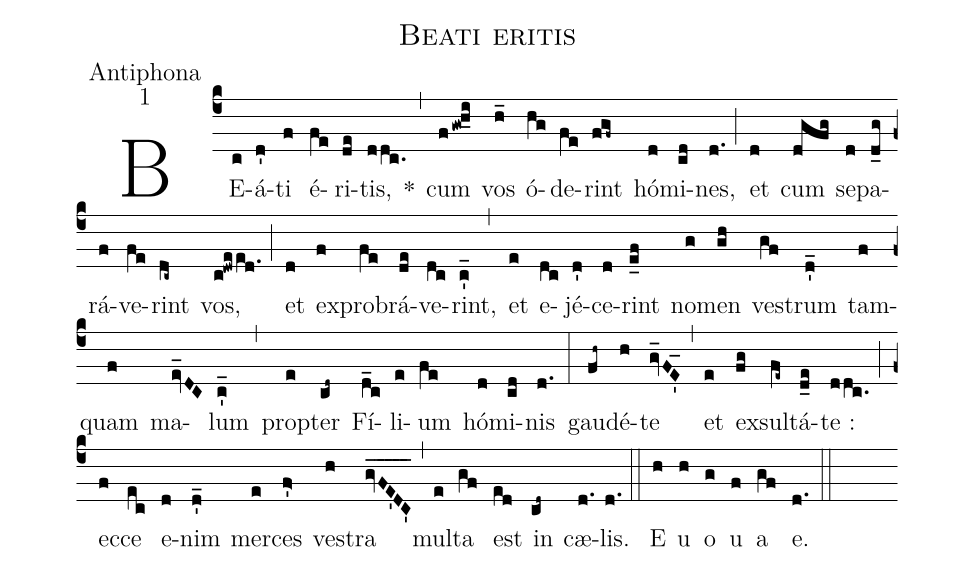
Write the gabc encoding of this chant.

name:Beati eritis;
office-part:Antiphona;
mode:1;
%%
(c4) BE(c)á(d')ti(f) é(fe)ri(de)tis,(ddc.) *(,) cum(fgw!h_i) vos(h_) ó(hg)de(fe)rint(fgf~) hó(d)mi(cd)nes,(d.) (;) et(d) cum(dgfg) se(d)pa(d_g)rá(f)ve(fe)rint(dc~) vos,(c!dweed.) (;) et(d) ex(f)pro(fe)brá(de)ve(dc)rint,(c_') (,) et(e) e(dc)jé(d')ce(d)rint(e_f) no(g)men(gh) ve(gf)strum(d_') tam(f)quam(f) ma(ev_DC)lum(c_') (,) prop(e)ter(cd~) Fí(d_c)li(e)um(fe) hó(d)mi(cd)nis(d.) (:) gau(fh~)dé(h)te(g_vFE_') (,) et(e) ex(fg)sul(fe~)tá(d_e)te :(ddc.) (;) ec(f)ce(ec) e(d)nim(d_') mer(e)ces(f>') ve(h)stra(gvFE'DC'_____) (,) mul(e)ta(gf) est(ed) in(cd~) cæ(d.)lis.(d.) (::) E(h) u(h) o(g) u(f) a(gf) e.(d.) (::)
